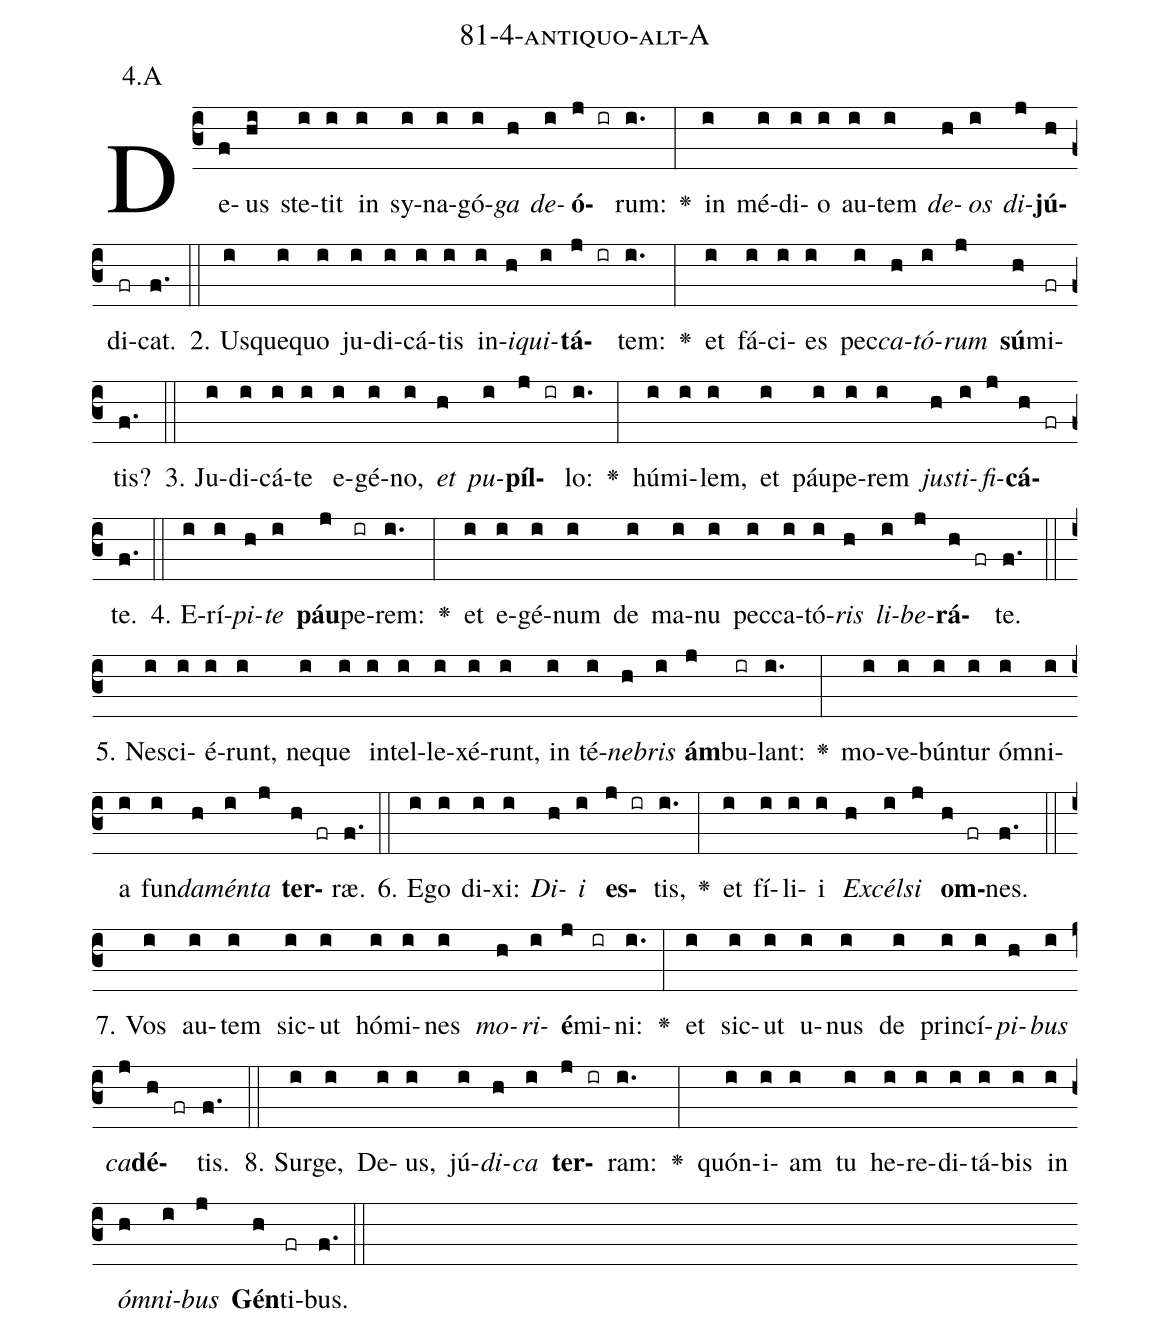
name: 81-4-antiquo-alt-A;
annotation: 4.A;
%%
(c3)De(f)us(hi) ste(i)tit(i) in(i) sy(i)na(i)gó(i)<i>ga</i>(h) <i>de</i>(i)<b>ó</b>(j ir)rum:(i.) <v>\greheightstar</v>(:) in(i) mé(i)di(i)o(i) au(i)tem(i) <i>de</i>(h)<i>os</i>(i) <i>di</i>(j)<b>jú</b>(h)di(fr)cat.(f.) (::)
2. Us(i)que(i)quo(i) ju(i)di(i)cá(i)tis(i) in(i)<i>i</i>(h)<i>qui</i>(i)<b>tá</b>(j ir)tem:(i.) <v>\greheightstar</v>(:) et(i) fá(i)ci(i)es(i) pec(i)<i>ca</i>(h)<i>tó</i>(i)<i>rum</i>(j) <b>sú</b>(h)mi(fr)tis?(f.) (::)
3. Ju(i)di(i)cá(i)te(i) e(i)gé(i)no,(i) <i>et</i>(h) <i>pu</i>(i)<b>píl</b>(j ir)lo:(i.) <v>\greheightstar</v>(:) hú(i)mi(i)lem,(i) et(i) páu(i)pe(i)rem(i) <i>jus</i>(h)<i>ti</i>(i)<i>fi</i>(j)<b>cá</b>(h fr)te.(f.) (::)
4. E(i)rí(i)<i>pi</i>(h)<i>te</i>(i) <b>páu</b>(j)pe(ir)rem:(i.) <v>\greheightstar</v>(:) et(i) e(i)gé(i)num(i) de(i) ma(i)nu(i) pec(i)ca(i)tó(i)<i>ris</i>(h) <i>li</i>(i)<i>be</i>(j)<b>rá</b>(h fr)te.(f.) (::)
5. Ne(i)sci(i)é(i)runt,(i) ne(i)que(i) in(i)tel(i)le(i)xé(i)runt,(i) in(i) té(i)<i>ne</i>(h)<i>bris</i>(i) <b>ám</b>(j)bu(ir)lant:(i.) <v>\greheightstar</v>(:) mo(i)ve(i)bún(i)tur(i) óm(i)ni(i)a(i) fun(i)<i>da</i>(h)<i>mén</i>(i)<i>ta</i>(j) <b>ter</b>(h fr)ræ.(f.) (::)
6. E(i)go(i) di(i)xi:(i) <i>Di</i>(h)<i>i</i>(i) <b>es</b>(j ir)tis,(i.) <v>\greheightstar</v>(:) et(i) fí(i)li(i)i(i) <i>Ex</i>(h)<i>cél</i>(i)<i>si</i>(j) <b>om</b>(h fr)nes.(f.) (::)
7. Vos(i) au(i)tem(i) sic(i)ut(i) hó(i)mi(i)nes(i) <i>mo</i>(h)<i>ri</i>(i)<b>é</b>(j)mi(ir)ni:(i.) <v>\greheightstar</v>(:) et(i) sic(i)ut(i) u(i)nus(i) de(i) prin(i)cí(i)<i>pi</i>(h)<i>bus</i>(i) <i>ca</i>(j)<b>dé</b>(h fr)tis.(f.) (::)
8. Sur(i)ge,(i) De(i)us,(i) jú(i)<i>di</i>(h)<i>ca</i>(i) <b>ter</b>(j ir)ram:(i.) <v>\greheightstar</v>(:) quón(i)i(i)am(i) tu(i) he(i)re(i)di(i)tá(i)bis(i) in(i) <i>óm</i>(h)<i>ni</i>(i)<i>bus</i>(j) <b>Gén</b>(h)ti(fr)bus.(f.) (::)
